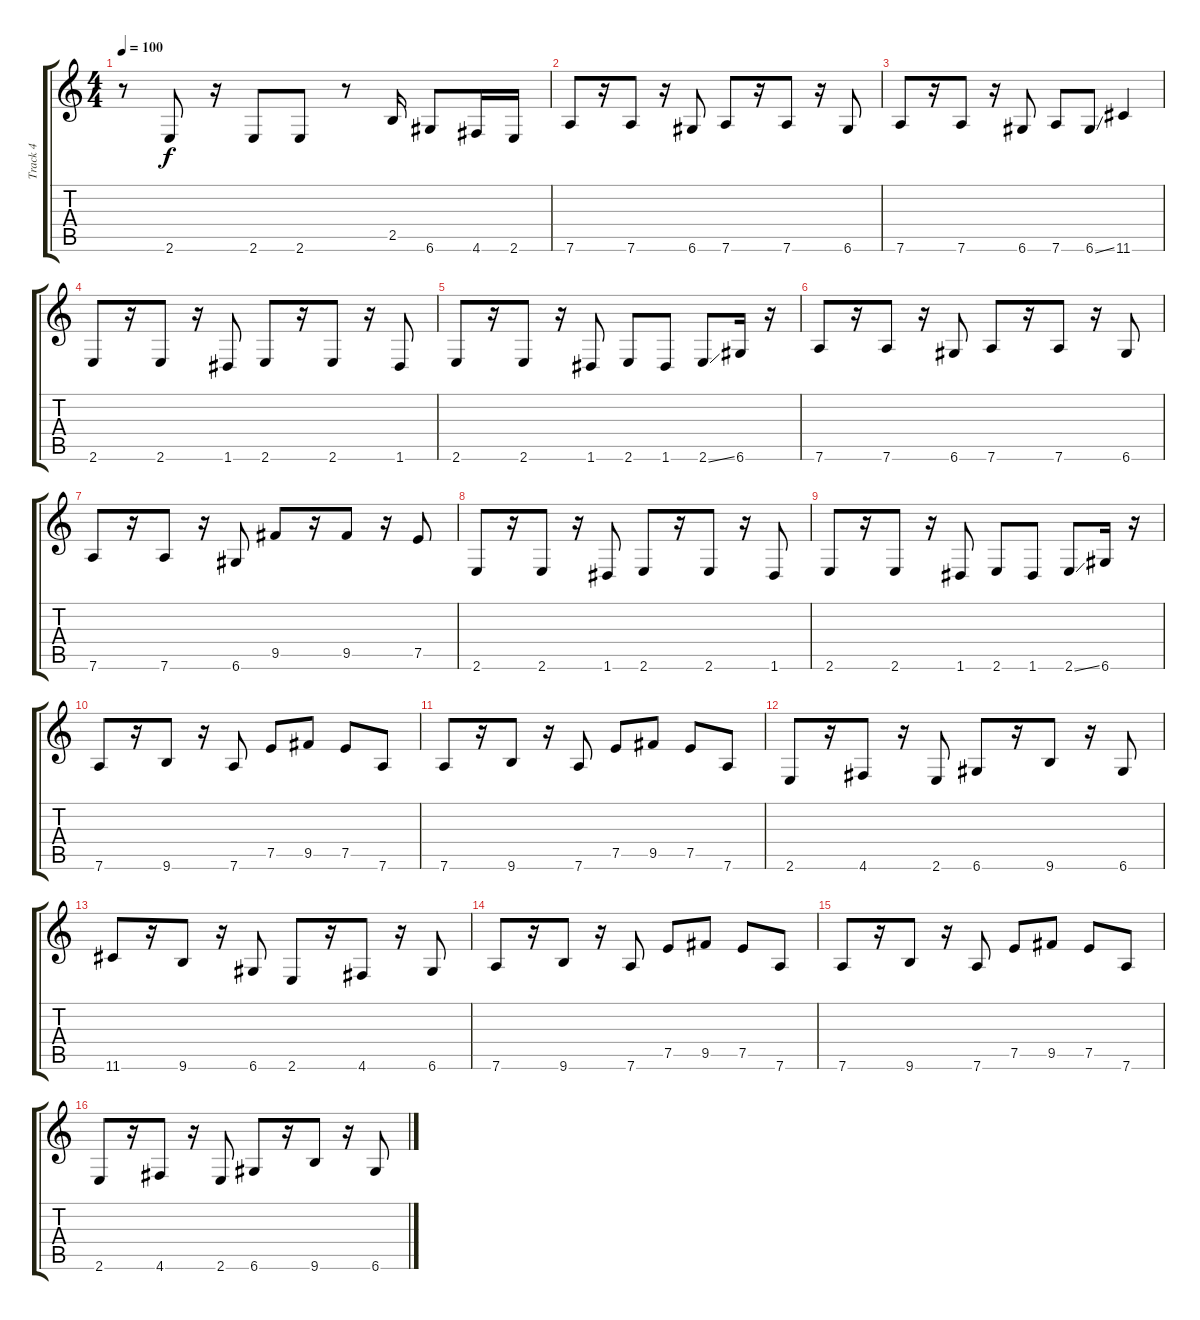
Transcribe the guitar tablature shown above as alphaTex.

\track ("Track 4" "Track 4") {instrument electricbassfinger}
\staff {score tabs}
\tuning (E4 B3 G3 D3 A2 D2) {hide}
\ts (4 4)
\tempo 100
\clef g2
\ks c
r.8{dy f} 2.6.8 r.16 2.6.8 2.6.8 r.8 2.5.16 6.6.8 4.6.16 2.6.16 |
7.6.8 r.16 7.6.8 r.16 6.6.8 7.6.8 r.16 7.6.8 r.16 6.6.8 |
7.6.8 r.16 7.6.8 r.16 6.6.8 7.6.8 6.6{ss}.8 11.6.4 |
2.6.8 r.16 2.6.8 r.16 1.6.8 2.6.8 r.16 2.6.8 r.16 1.6.8 |
2.6.8 r.16 2.6.8 r.16 1.6.8 2.6.8 1.6.8 2.6{ss}.8 6.6.16 r.16 |
7.6.8 r.16 7.6.8 r.16 6.6.8 7.6.8 r.16 7.6.8 r.16 6.6.8 |
7.6.8 r.16 7.6.8 r.16 6.6.8 9.5.8 r.16 9.5.8 r.16 7.5.8 |
2.6.8 r.16 2.6.8 r.16 1.6.8 2.6.8 r.16 2.6.8 r.16 1.6.8 |
2.6.8 r.16 2.6.8 r.16 1.6.8 2.6.8 1.6.8 2.6{ss}.8 6.6.16 r.16 |
7.6.8 r.16 9.6.8 r.16 7.6.8 7.5.8 9.5.8 7.5.8 7.6.8 |
7.6.8 r.16 9.6.8 r.16 7.6.8 7.5.8 9.5.8 7.5.8 7.6.8 |
2.6.8 r.16 4.6.8 r.16 2.6.8 6.6.8 r.16 9.6.8 r.16 6.6.8 |
11.6.8 r.16 9.6.8 r.16 6.6.8 2.6.8 r.16 4.6.8 r.16 6.6.8 |
7.6.8 r.16 9.6.8 r.16 7.6.8 7.5.8 9.5.8 7.5.8 7.6.8 |
7.6.8 r.16 9.6.8 r.16 7.6.8 7.5.8 9.5.8 7.5.8 7.6.8 |
2.6.8 r.16 4.6.8 r.16 2.6.8 6.6.8 r.16 9.6.8 r.16 6.6.8
